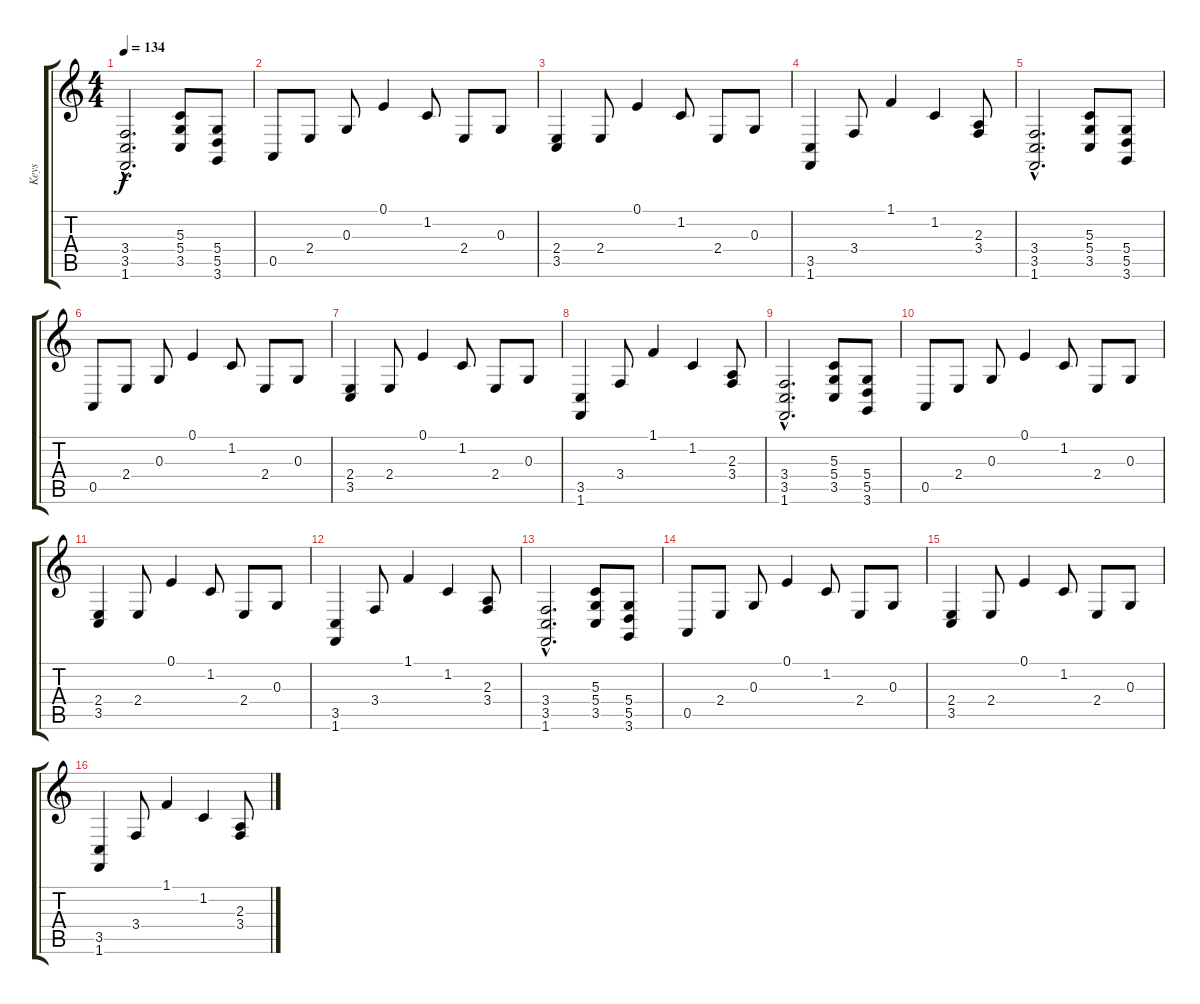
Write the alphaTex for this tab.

\track ("Keys" "Keys") {instrument pad5bowed}
\staff {score tabs}
\tuning (E4 B3 G3 D3 A2 E2) {hide}
\ts (4 4)
\tempo 134
\clef g2
\ks c
(3.4{hac} 3.5{hac} 1.6{hac}).2{d dy f} (5.3 5.4 3.5).8 (5.4 5.5 3.6).8 |
0.5.8 2.4.8 0.3.8 0.1.4 1.2.8 2.4.8 0.3.8 |
(2.4 3.5).4 2.4.8 0.1.4 1.2.8 2.4.8 0.3.8 |
(3.5 1.6).4 3.4.8 1.1.4 1.2.4 (2.3 3.4).8 |
(3.4{hac} 3.5{hac} 1.6{hac}).2{d} (5.3 5.4 3.5).8 (5.4 5.5 3.6).8 |
0.5.8 2.4.8 0.3.8 0.1.4 1.2.8 2.4.8 0.3.8 |
(2.4 3.5).4 2.4.8 0.1.4 1.2.8 2.4.8 0.3.8 |
(3.5 1.6).4 3.4.8 1.1.4 1.2.4 (2.3 3.4).8 |
(3.4{hac} 3.5{hac} 1.6{hac}).2{d} (5.3 5.4 3.5).8 (5.4 5.5 3.6).8 |
0.5.8{volume 14} 2.4.8 0.3.8 0.1.4 1.2.8 2.4.8 0.3.8 |
(2.4 3.5).4 2.4.8 0.1.4 1.2.8 2.4.8 0.3.8 |
(3.5 1.6).4 3.4.8 1.1.4 1.2.4 (2.3 3.4).8 |
(3.4{hac} 3.5{hac} 1.6{hac}).2{d} (5.3 5.4 3.5).8 (5.4 5.5 3.6).8 |
0.5.8 2.4.8 0.3.8 0.1.4 1.2.8 2.4.8 0.3.8 |
(2.4 3.5).4 2.4.8 0.1.4 1.2.8 2.4.8 0.3.8 |
(3.5 1.6).4 3.4.8 1.1.4 1.2.4 (2.3 3.4).8
